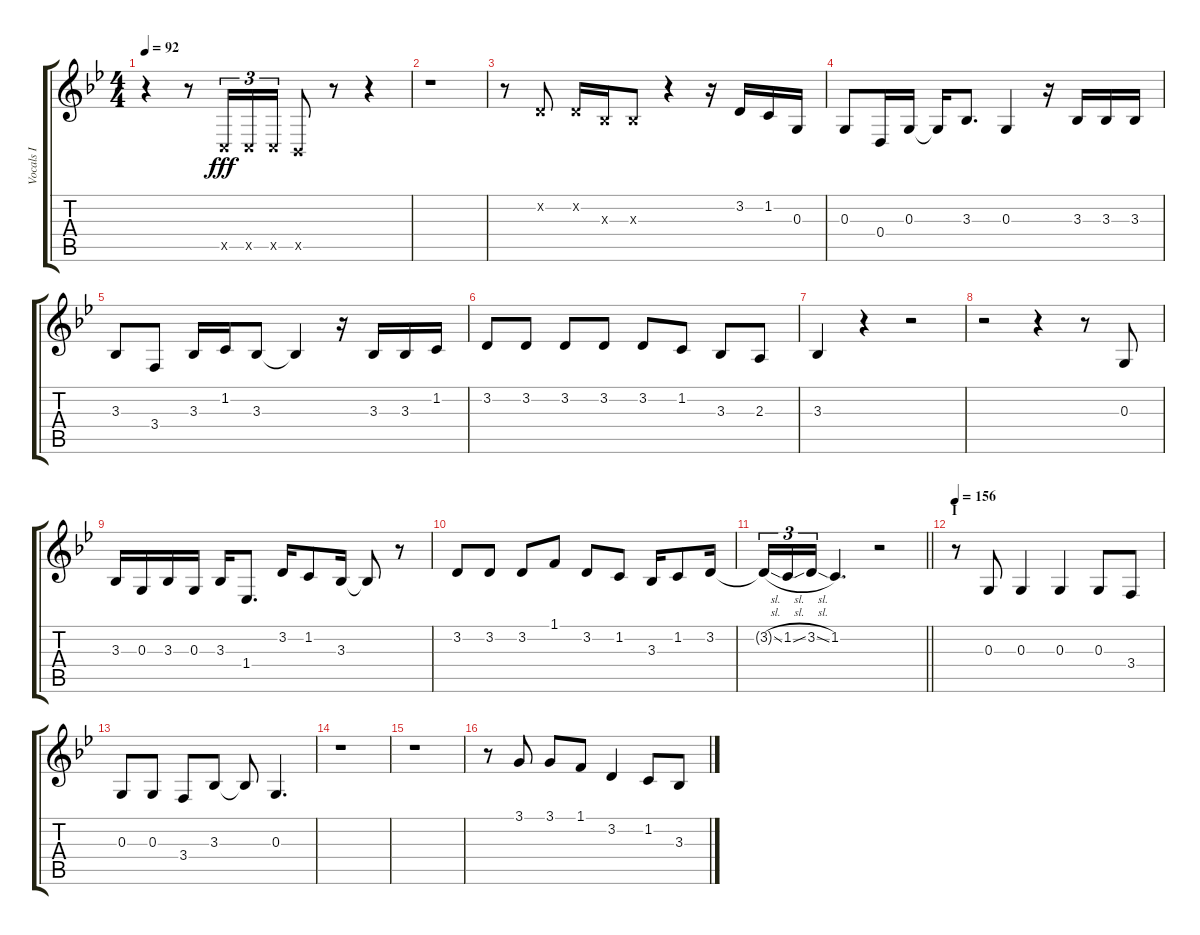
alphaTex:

\track ("Vocals I" "Vocals I") {instrument voiceoohs}
\staff {score tabs}
\tuning (E4 B3 G3 D3 A2 E2) {hide}
\ts (4 4)
\tempo 92
\clef g2
\ks bb
r.4{dy fff} r.8 3.5{x}.16{tu (3 2)} 3.5{x}.16{tu (3 2)} 3.5{x}.16{tu (3 2)} 1.5{x}.8 r.8 r.4 |
r.1 |
r.8 3.2{x}.8 3.2{x}.16 3.3{x}.16 3.3{x}.8 r.4 r.16 3.2.16 1.2.16 0.3.16 |
0.3.8 0.4.16 0.3.16 0.3{t}.16 3.3.8{d} 0.3.4 r.16 3.3.16 3.3.16 3.3.16 |
3.3.8 3.4.8 3.3.16 1.2.16 3.3.8 3.3{t}.4 r.16 3.3.16 3.3.16 1.2.16 |
3.2.8 3.2.8 3.2.8 3.2.8 3.2.8 1.2.8 3.3.8 2.3.8 |
3.3.4 r.4 r.2 |
r.2 r.4 r.8 0.3.8 |
3.3.16 0.3.16 3.3.16 0.3.16 3.3.16 1.4.8{d} 3.2.16 1.2.8 3.3.16 3.3{t}.8 r.8 |
3.2.8 3.2.8 3.2.8 1.1.8 3.2.8 1.2.8 3.3.16 1.2.8 3.2.16 |
\barLineRight lightlight
3.2{sl t}.16{tu (3 2)} 1.2{sl}.16{tu (3 2)} 3.2{sl}.16{tu (3 2)} 1.2.4{d} r.2 |
\section ("" "I")
\tempo 156
r.8 0.3.8 0.3.4 0.3.4 0.3.8 3.4.8 |
0.3.8 0.3.8 3.4.8 3.3.8 3.3{t}.8 0.3.4{d} |
r.1 |
r.1 |
r.8 3.1.8 3.1.8 1.1.8 3.2.4 1.2.8 3.3.8
